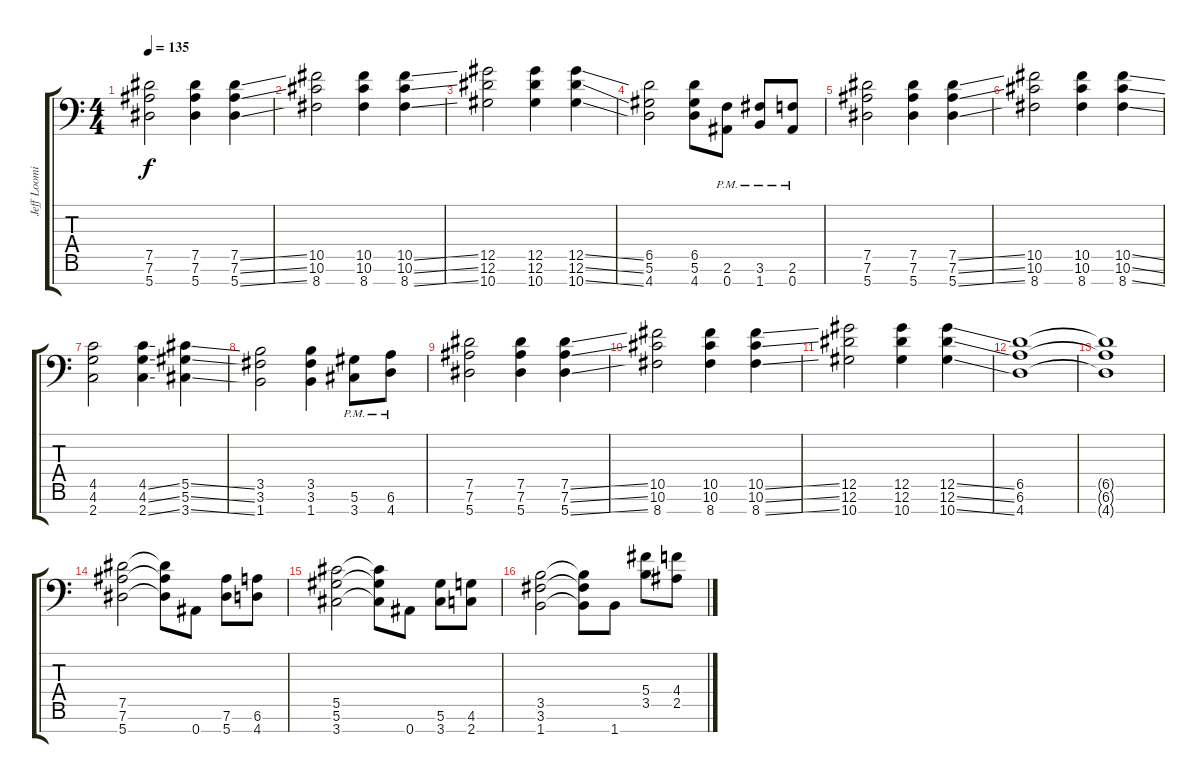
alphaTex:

\track ("Jeff Loomis Lead" "Jeff Loomi") {instrument distortionguitar}
\staff {score tabs}
\tuning (Eb4 Bb3 Gb3 Db3 Ab2 Eb2 Bb1) {hide}
\ts (4 4)
\tempo 135
\clef f4
\ks c
(7.5 7.6 5.7).2{dy f} (7.5 7.6 5.7).4 (7.5{ss} 7.6{ss} 5.7{ss}).4 |
(10.5 10.6 8.7).2 (10.5 10.6 8.7).4 (10.5{ss} 10.6{ss} 8.7{ss}).4 |
(12.5 12.6 10.7).2 (12.5 12.6 10.7).4 (12.5{ss} 12.6{ss} 10.7{ss}).4 |
(6.5 5.6 4.7).2 (6.5 5.6 4.7).8 (2.6{pm} 0.7{pm}).8 (3.6{pm} 1.7{pm}).8 (2.6{pm} 0.7{pm}).8 |
(7.5 7.6 5.7).2 (7.5 7.6 5.7).4 (7.5{ss} 7.6{ss} 5.7{ss}).4 |
(10.5 10.6 8.7).2 (10.5 10.6 8.7).4 (10.5{ss} 10.6{ss} 8.7{ss}).4 |
(4.5 4.6 2.7).2 (4.5{ss} 4.6{ss} 2.7{ss}).4 (5.5{ss} 5.6{ss} 3.7{ss}).4 |
(3.5 3.6 1.7).2 (3.5 3.6 1.7).4 (5.6{pm} 3.7{pm}).8 (6.6{pm} 4.7{pm}).8 |
(7.5 7.6 5.7).2 (7.5 7.6 5.7).4 (7.5{ss} 7.6{ss} 5.7{ss}).4 |
(10.5 10.6 8.7).2 (10.5 10.6 8.7).4 (10.5{ss} 10.6{ss} 8.7{ss}).4 |
(12.5 12.6 10.7).2 (12.5 12.6 10.7).4 (12.5{ss} 12.6{ss} 10.7{ss}).4 |
(6.5 6.6 4.7).1 |
(6.5{t} 6.6{t} 4.7{t}).1 |
(7.5 7.6 5.7).2 (7.5{t} 7.6{t} 5.7{t}).8 0.7.8 (7.6 5.7).8 (6.6 4.7).8 |
(5.5 5.6 3.7).2 (5.5{t} 5.6{t} 3.7{t}).8 0.7.8 (5.6 3.7).8 (4.6 2.7).8 |
(3.5 3.6 1.7).2 (3.5{t} 3.6{t} 1.7{t}).8 1.7.8 (5.4 3.5).8 (4.4 2.5).8
